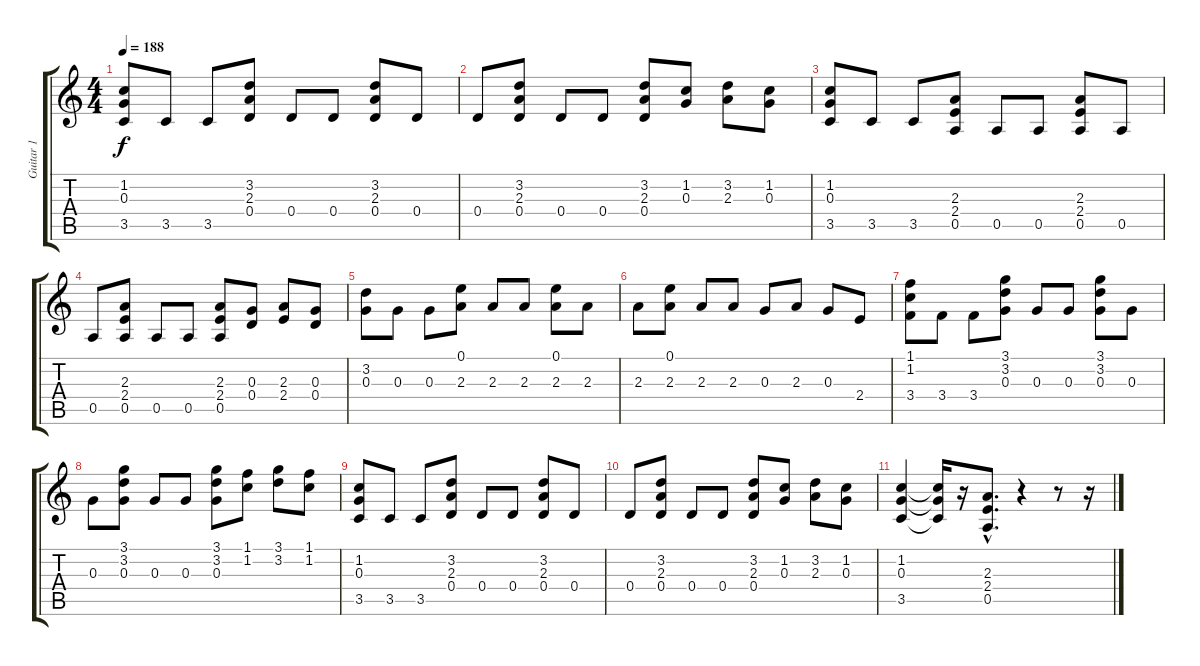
\track ("Guitar 1" "Guitar 1") {instrument overdrivenguitar}
\staff {score tabs}
\tuning (E4 B3 G3 D3 A2 E2) {hide}
\ts (4 4)
\tempo 188
\clef g2
\ks c
(1.2 0.3 3.5).8{dy f} 3.5.8 3.5.8 (3.2 2.3 0.4).8 0.4.8 0.4.8 (3.2 2.3 0.4).8 0.4.8 |
0.4.8 (3.2 2.3 0.4).8 0.4.8 0.4.8 (3.2 2.3 0.4).8 (1.2 0.3).8 (3.2 2.3).8 (1.2 0.3).8 |
(1.2 0.3 3.5).8 3.5.8 3.5.8 (2.3 2.4 0.5).8 0.5.8 0.5.8 (2.3 2.4 0.5).8 0.5.8 |
0.5.8 (2.3 2.4 0.5).8 0.5.8 0.5.8 (2.3 2.4 0.5).8 (0.3 0.4).8 (2.3 2.4).8 (0.3 0.4).8 |
(3.2 0.3).8 0.3.8 0.3.8 (0.1 2.3).8 2.3.8 2.3.8 (0.1 2.3).8 2.3.8 |
2.3.8 (0.1 2.3).8 2.3.8 2.3.8 0.3.8 2.3.8 0.3.8 2.4.8 |
(1.1 1.2 3.4).8 3.4.8 3.4.8 (3.1 3.2 0.3).8 0.3.8 0.3.8 (3.1 3.2 0.3).8 0.3.8 |
0.3.8 (3.1 3.2 0.3).8 0.3.8 0.3.8 (3.1 3.2 0.3).8 (1.1 1.2).8 (3.1 3.2).8 (1.1 1.2).8 |
(1.2 0.3 3.5).8 3.5.8 3.5.8 (3.2 2.3 0.4).8 0.4.8 0.4.8 (3.2 2.3 0.4).8 0.4.8 |
0.4.8 (3.2 2.3 0.4).8 0.4.8 0.4.8 (3.2 2.3 0.4).8 (1.2 0.3).8 (3.2 2.3).8 (1.2 0.3).8 |
(1.2 0.3 3.5).4 (1.2{t} 0.3{t} 3.5{t}).16 r.16 (2.3{hac} 2.4{hac} 0.5{hac}).8{d} r.4 r.8 r.16
